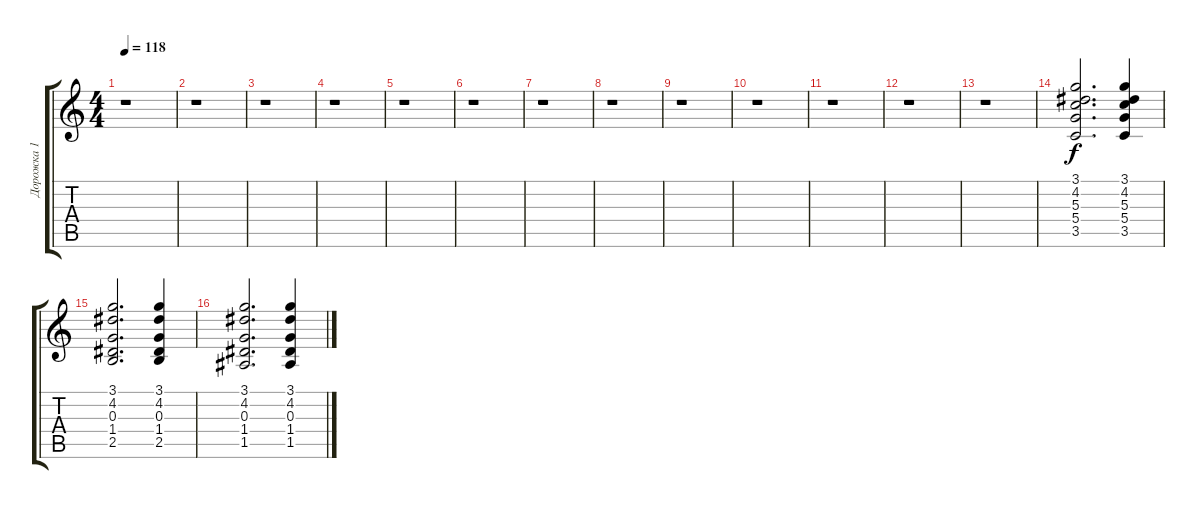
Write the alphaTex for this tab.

\track ("Дорожка 1" "Дорожка 1") {instrument distortionguitar}
\staff {score tabs}
\tuning (E4 B3 G3 D3 A2 E2) {hide}
\ts (4 4)
\tempo 118
\clef g2
\ks c
r.1{dy f} |
r.1 |
r.1 |
r.1 |
r.1 |
r.1 |
r.1 |
r.1 |
r.1 |
r.1 |
r.1 |
r.1 |
r.1 |
(3.1 4.2 5.3 5.4 3.5).2{d instrument distortionguitar} (3.1 4.2 5.3 5.4 3.5).4 |
(3.1 4.2 0.3 1.4 2.5).2{d instrument distortionguitar} (3.1 4.2 0.3 1.4 2.5).4 |
(3.1 4.2 0.3 1.4 1.5).2{d instrument distortionguitar} (3.1 4.2 0.3 1.4 1.5).4
